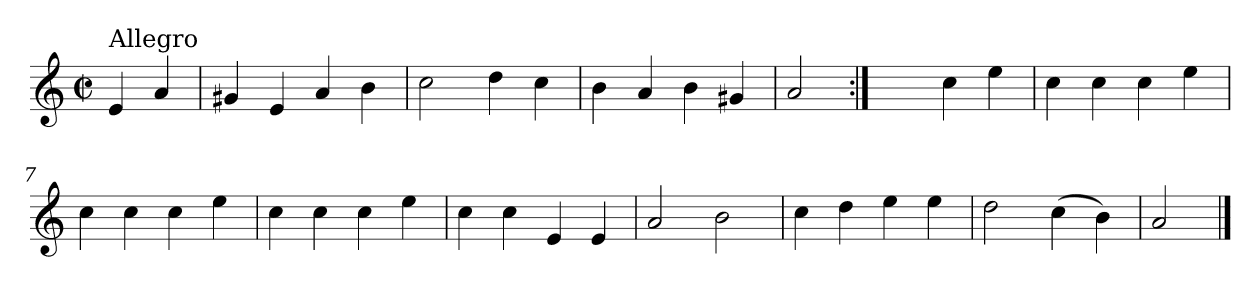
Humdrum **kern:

**kern
*part1
*staff1
*clefG2
*k[]
*C:
*M2/2
*met(c|)
=
!LO:TX:a:t=Allegro
4e/
4a/
=1
4g#X/
4e/
4a/
4b\
=2
2cc\
4dd\
4cc\
=3
4b\
4a/
4b\
4g#X/
=4
2a/
=5:|!
2ryy
4cc\
4ee\
!!LO:LB:g=z
=6
4cc\
4cc\
4cc\
4ee\
=7
4cc\
4cc\
4cc\
4ee\
=8
4cc\
4cc\
4cc\
4ee\
=9
4cc\
4cc\
4e/
4e/
=10
2a/
2b\
=11
4cc\
4dd\
4ee\
4ee\
!!LO:LB:g=z
=12
2dd\
(>4cc\
4b\)
=13
2a/
==
*-
